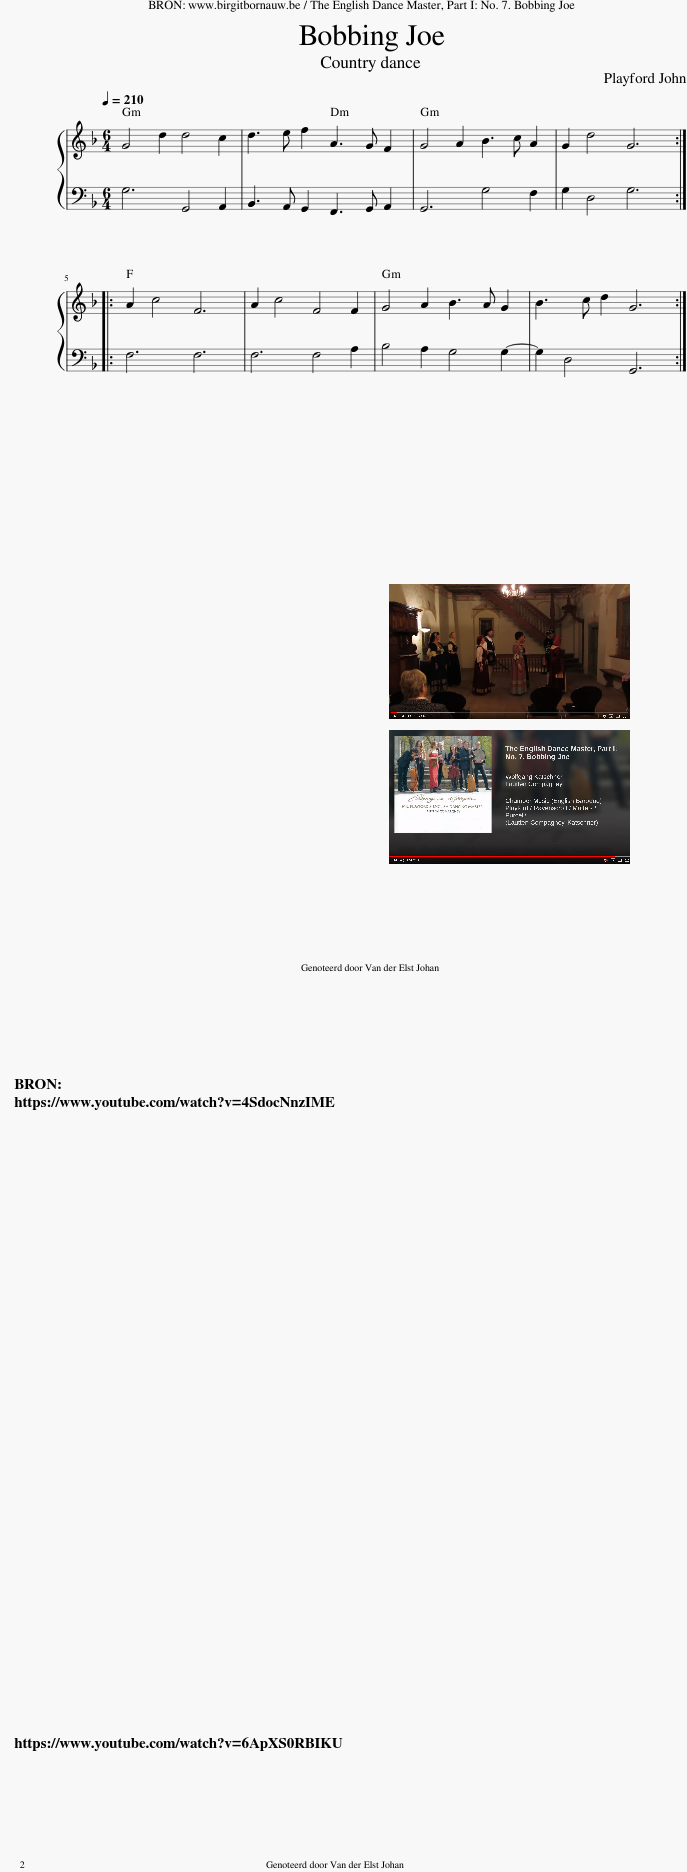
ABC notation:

X:1
%%score { 1 2 }
L:1/8
Q:1/4=210
M:6/4
I:linebreak $
K:F
V:1 treble
V:2 bass
V:1
 G4 d2 d4 c2 | d3 e f2 A3 G F2 | G4 A2 B3 c A2 | G2 d4 G6 ::$ A2 c4 F6 | %5
 A2 c4 F4 F2 | G4 A2 B3 A G2 | B3 c d2 G6 :| %8
V:2
 G,6 G,,4 A,,2 | B,,3 A,, G,,2 F,,3 G,, A,,2 | G,,6 G,4 F,2 | G,2 D,4 G,6 ::$ F,6 F,6 | %5
 F,6 F,4 A,2 | B,4 A,2 G,4 G,2- | G,2 D,4 G,,6 :| %8
